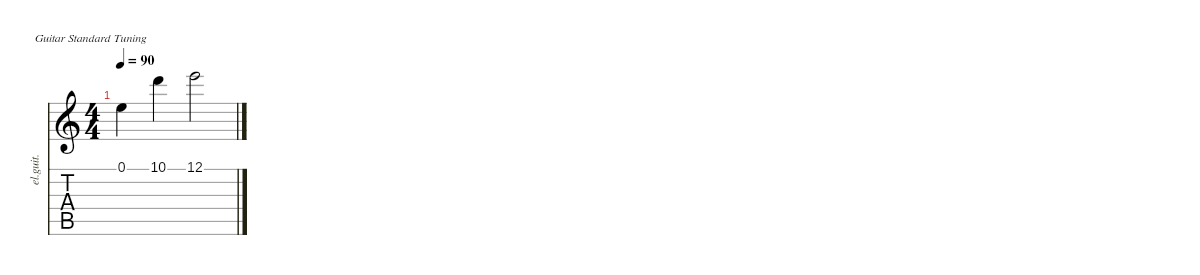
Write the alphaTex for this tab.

\defaultSystemsLayout 4
\hideDynamics
\bracketExtendMode nobrackets
\otherSystemsTrackNameOrientation horizontal
\track ("Clean Guitar" "el.guit.") {instrument electricguitarclean}
\staff {score tabs}
\tuning (E4 B3 G3 D3 A2 E2)
\ts (4 4)
\tempo 90
\clef g2
\ks c
0.1.4{dy mf instrument electricguitarclean beam Down} 10.1.4{beam Down} 12.1.2{beam Down}
